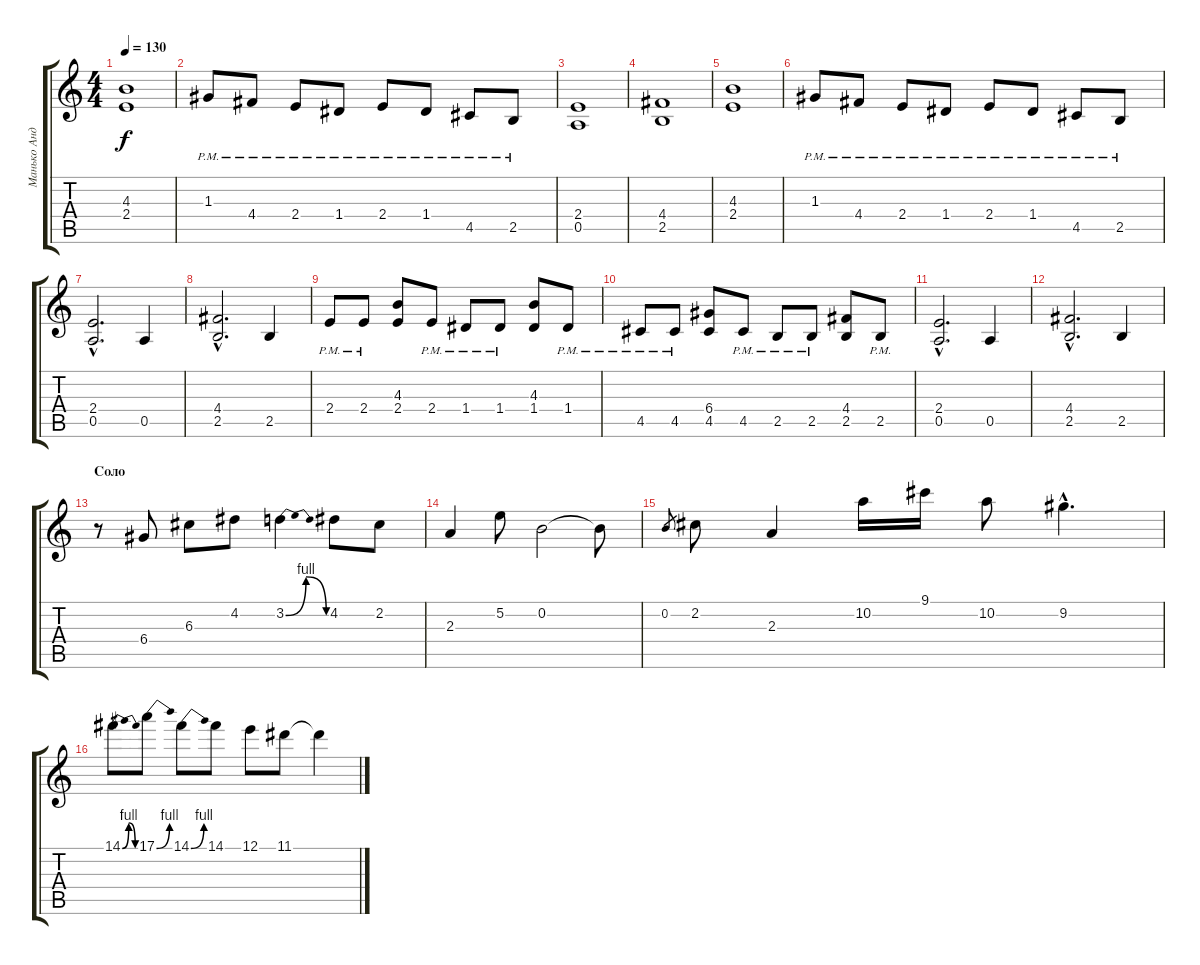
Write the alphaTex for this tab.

\track ("Манько Андрей" "Манько Анд") {instrument distortionguitar}
\staff {score tabs}
\tuning (E4 B3 G3 D3 A2 E2) {hide}
\ts (4 4)
\tempo 130
\clef g2
\ks c
(4.3 2.4).1{dy f} |
1.3{pm}.8 4.4{pm}.8 2.4{pm}.8 1.4{pm}.8 2.4{pm}.8 1.4{pm}.8 4.5{pm}.8 2.5{pm}.8 |
(2.4 0.5).1 |
(4.4 2.5).1 |
(4.3 2.4).1 |
1.3{pm}.8 4.4{pm}.8 2.4{pm}.8 1.4{pm}.8 2.4{pm}.8 1.4{pm}.8 4.5{pm}.8 2.5{pm}.8 |
(2.4{hac} 0.5{hac}).2{d} 0.5.4 |
(4.4{hac} 2.5{hac}).2{d} 2.5.4 |
2.4{pm}.8 2.4{pm}.8 (4.3 2.4).8 2.4{pm}.8 1.4{pm}.8 1.4{pm}.8 (4.3 1.4).8 1.4{pm}.8 |
4.5{pm}.8 4.5{pm}.8 (6.4 4.5).8 4.5{pm}.8 2.5{pm}.8 2.5{pm}.8 (4.4 2.5).8 2.5{pm}.8 |
(2.4{hac} 0.5{hac}).2{d} 0.5.4 |
(4.4{hac} 2.5{hac}).2{d} 2.5.4 |
\section ("" "Соло")
r.8 6.4.8 6.3.8 4.2.8 3.2{be (bendrelease 0 0 10 4 30 4 60 0)}.4 4.2.8 2.2.8 |
2.3.4 5.2.8 0.2.2 0.2{t}.8 |
0.2.8{gr} 2.2.8 2.3.4 10.2.16 9.1.16 10.2.8 9.2{hac}.4{d} |
14.1{be (bendrelease 0 0 30 4 30 4 60 0)}.8 17.1{be (bend 0 0 60 4)}.8 14.1{be (bend 0 0 60 4)}.8 14.1.8 12.1.8 11.1.8 11.1{t}.4
